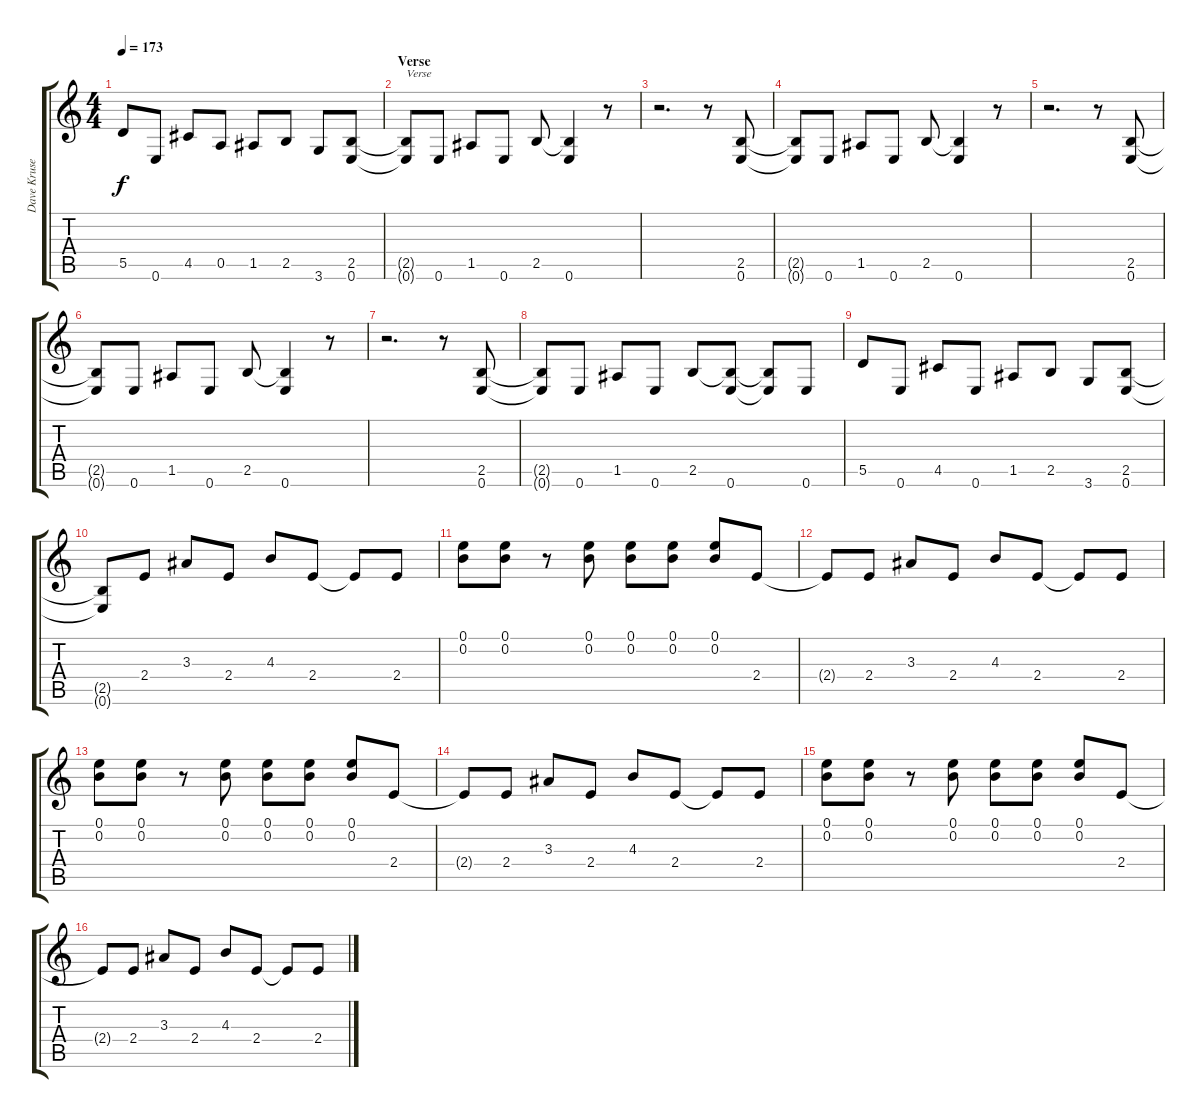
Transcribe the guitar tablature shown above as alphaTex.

\track ("Dave Krusen" "Dave Kruse") {instrument distortionguitar}
\staff {score tabs}
\tuning (E4 B3 G3 D3 A2 E2) {hide}
\ts (4 4)
\tempo 173
\clef g2
\ks c
5.5.8{dy f} 0.6.8 4.5.8 0.5.8 1.5.8 2.5.8 3.6.8 (2.5 0.6).8 |
\section ("" "Verse")
(2.5{t} 0.6{t}).8{txt "Verse"} 0.6.8 1.5.8 0.6.8 2.5.8 (2.5{t} 0.6).4 r.8 |
r.2{d} r.8 (2.5 0.6).8 |
(2.5{t} 0.6{t}).8 0.6.8 1.5.8 0.6.8 2.5.8 (2.5{t} 0.6).4 r.8 |
r.2{d} r.8 (2.5 0.6).8 |
(2.5{t} 0.6{t}).8 0.6.8 1.5.8 0.6.8 2.5.8 (2.5{t} 0.6).4 r.8 |
r.2{d} r.8 (2.5 0.6).8 |
(2.5{t} 0.6{t}).8 0.6.8 1.5.8 0.6.8 2.5.8 (2.5{t} 0.6).8 (2.5{t} 0.6{t}).8 0.6.8 |
5.5.8 0.6.8 4.5.8 0.6.8 1.5.8 2.5.8 3.6.8 (2.5 0.6).8 |
(2.5{t} 0.6{t}).8 2.4.8 3.3.8 2.4.8 4.3.8 2.4.8 2.4{t}.8 2.4.8 |
(0.1 0.2).8 (0.1 0.2).8 r.8 (0.1 0.2).8 (0.1 0.2).8 (0.1 0.2).8 (0.1 0.2).8 2.4.8 |
2.4{t}.8 2.4.8 3.3.8 2.4.8 4.3.8 2.4.8 2.4{t}.8 2.4.8 |
(0.1 0.2).8 (0.1 0.2).8 r.8 (0.1 0.2).8 (0.1 0.2).8 (0.1 0.2).8 (0.1 0.2).8 2.4.8 |
2.4{t}.8 2.4.8 3.3.8 2.4.8 4.3.8 2.4.8 2.4{t}.8 2.4.8 |
(0.1 0.2).8 (0.1 0.2).8 r.8 (0.1 0.2).8 (0.1 0.2).8 (0.1 0.2).8 (0.1 0.2).8 2.4.8 |
2.4{t}.8 2.4.8 3.3.8 2.4.8 4.3.8 2.4.8 2.4{t}.8 2.4.8
